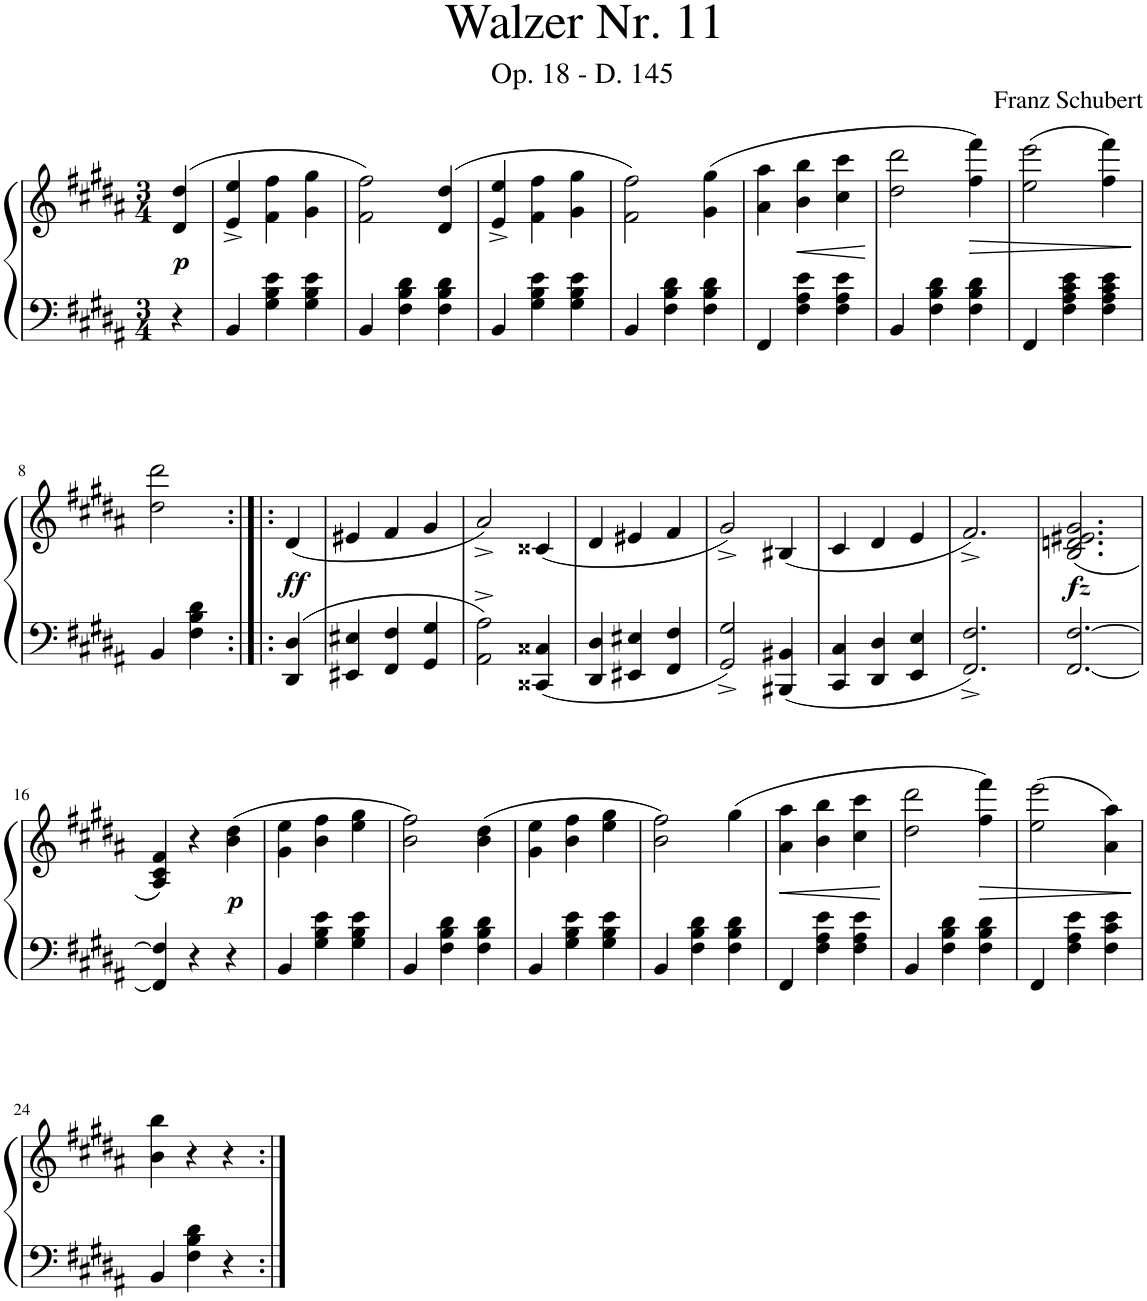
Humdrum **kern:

**kern	**kern	**dynam
*part1	*part1	*part1
*staff2	*staff1	*staff1/2
*I"Piano	*	*
*I'Pno.	*	*
*clefF4	*clefG2	*
*k[f#c#g#d#a#]	*k[f#c#g#d#a#]	*
*M3/4	*M3/4	*
=	=	=
!	!	!LO:DY:b
4r	(4d#/ 4dd#/	p
=1	=1	=1
4BB/	4e/^ 4ee/^	.
4G#\ 4B\ 4e\	4f#\ 4ff#\	.
4G#\ 4B\ 4e\	4g#\ 4gg#\	.
=2	=2	=2
4BB/	2f#\ 2ff#\)	.
4F#\ 4B\ 4d#\	.	.
4F#\ 4B\ 4d#\	(4d#/ 4dd#/	.
=3	=3	=3
4BB/	4e/^ 4ee/^	.
4G#\ 4B\ 4e\	4f#\ 4ff#\	.
4G#\ 4B\ 4e\	4g#\ 4gg#\	.
=4	=4	=4
4BB/	2f#\ 2ff#\)	.
4F#\ 4B\ 4d#\	.	.
4F#\ 4B\ 4d#\	(4g#\ 4gg#\	.
=5	=5	=5
4FF#/	4a#\ 4aa#\	.
!	!	!LO:HP:b
4F#\ 4A#\ 4e\	4b\ 4bb\	<
4F#\ 4A#\ 4e\	4cc#\ 4ccc#\	.
.	.	[
=6	=6	=6
4BB/	2dd#\ 2ddd#\	.
4F#\ 4B\ 4d#\	.	.
!	!	!LO:HP:b
4F#\ 4B\ 4d#\	4ff#\ 4fff#\)	>
=7	=7	=7
4FF#/	(2ee\ 2eee\	.
4F#\ 4A#\ 4c#\ 4e\	.	.
4F#\ 4A#\ 4c#\ 4e\	4ff#\ 4fff#\)	.
.	.	]
!!LO:LB:g=z
=8	=8	=8
4BB/	2dd#\ 2ddd#\	.
4F#\ 4B\ 4d#\	.	.
=8X1:|!|:	=8X1:|!|:	=8X1:|!|:
!	!	!LO:DY:b
4DD#/ 4D#/	(4d#/	ff
=9	=9	=9
4EE#X/ 4E#X/	4e#X/	.
4FF#/ 4F#/	4f#/	.
4GG#/ 4G#/	4g#/	.
=10	=10	=10
2AA#\^ 2A#\^	2a#^/)	.
4CC##X/ 4C##X/	(4c##X/	.
=11	=11	=11
4DD#/ 4D#/	4d#/	.
4EE#X/ 4E#X/	4e#X/	.
4FF#/ 4F#/	4f#/	.
=12	=12	=12
2GG#/^ 2G#/^	2g#^/)	.
4BBB#X/ 4BB#X/	(4B#X/	.
=13	=13	=13
4CC#/ 4C#/	4c#/	.
4DD#/ 4D#/	4d#/	.
4EE/ 4E/	4e/	.
=14	=14	=14
2.FF#/^ 2.F#/^	2.f#^/)	.
=15	=15	=15
!	!	!LO:DY:a=2
[2.FF#/ [2.F#/	(2.B/ 2.dn/ 2.e#X/ 2.g#/	fz
!!LO:LB:g=z
=16	=16	=16
4FF#/] 4F#/]	4A#/ 4c#/ 4f#/)	.
4r	4r	.
!	!	!LO:DY:b
4r	(4b\ 4dd#\	p
=17	=17	=17
4BB/	4g#\ 4ee\	.
4G#\ 4B\ 4e\	4b\ 4ff#\	.
4G#\ 4B\ 4e\	4ee\ 4gg#\	.
=18	=18	=18
4BB/	2b\ 2ff#\)	.
4F#\ 4B\ 4d#\	.	.
4F#\ 4B\ 4d#\	(4b\ 4dd#\	.
=19	=19	=19
4BB/	4g#\ 4ee\	.
4G#\ 4B\ 4e\	4b\ 4ff#\	.
4G#\ 4B\ 4e\	4ee\ 4gg#\	.
=20	=20	=20
4BB/	2b\ 2ff#\)	.
4F#\ 4B\ 4d#\	.	.
4F#\ 4B\ 4d#\	(4gg#\	.
=21	=21	=21
!	!	!LO:HP:b
4FF#/	4a#\ 4aa#\	<
4F#\ 4A#\ 4e\	4b\ 4bb\	.
4F#\ 4A#\ 4e\	4cc#\ 4ccc#\	.
.	.	[
=22	=22	=22
4BB/	2dd#\ 2ddd#\	.
4F#\ 4B\ 4d#\	.	.
!	!	!LO:HP:b
4F#\ 4B\ 4d#\	4ff#\ 4fff#\)	>
=23	=23	=23
4FF#/	(2ee\ 2eee\	.
4F#\ 4A#\ 4e\	.	.
4F#\ 4c#\ 4e\	4a#\ 4aa#\)	.
.	.	]
!!LO:LB:g=z
=24	=24	=24
4BB/	4b\ 4bb\	.
4F#\ 4B\ 4d#\	4r	.
4r	4r	.
=:|!	=:|!	=:|!
*-	*-	*-
